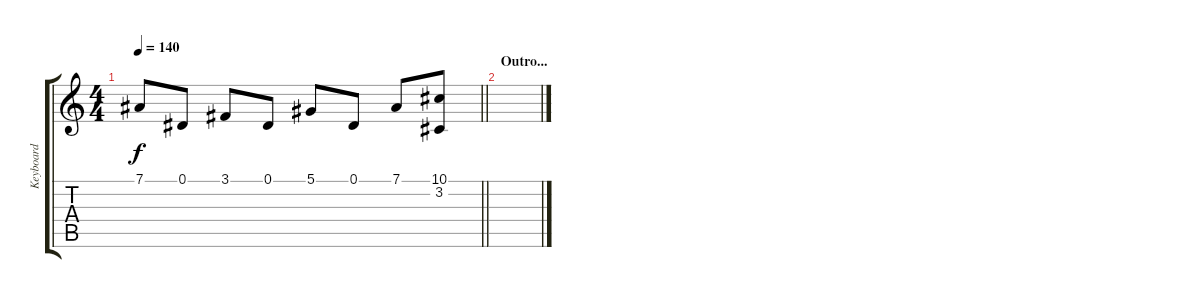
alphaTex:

\track ("Keyboard" "Keyboard") {instrument lead2sawtooth}
\staff {score tabs}
\tuning (Eb4 Bb3 Gb3 Db3 Ab2 Eb2) {hide}
\ts (4 4)
\tempo 140
\clef g2
\barLineRight lightlight
\ks c
7.1.8{dy f} 0.1.8 3.1.8 0.1.8 5.1.8 0.1.8 7.1.8 (10.1 3.2).8 |
\section ("" "Outro...")
